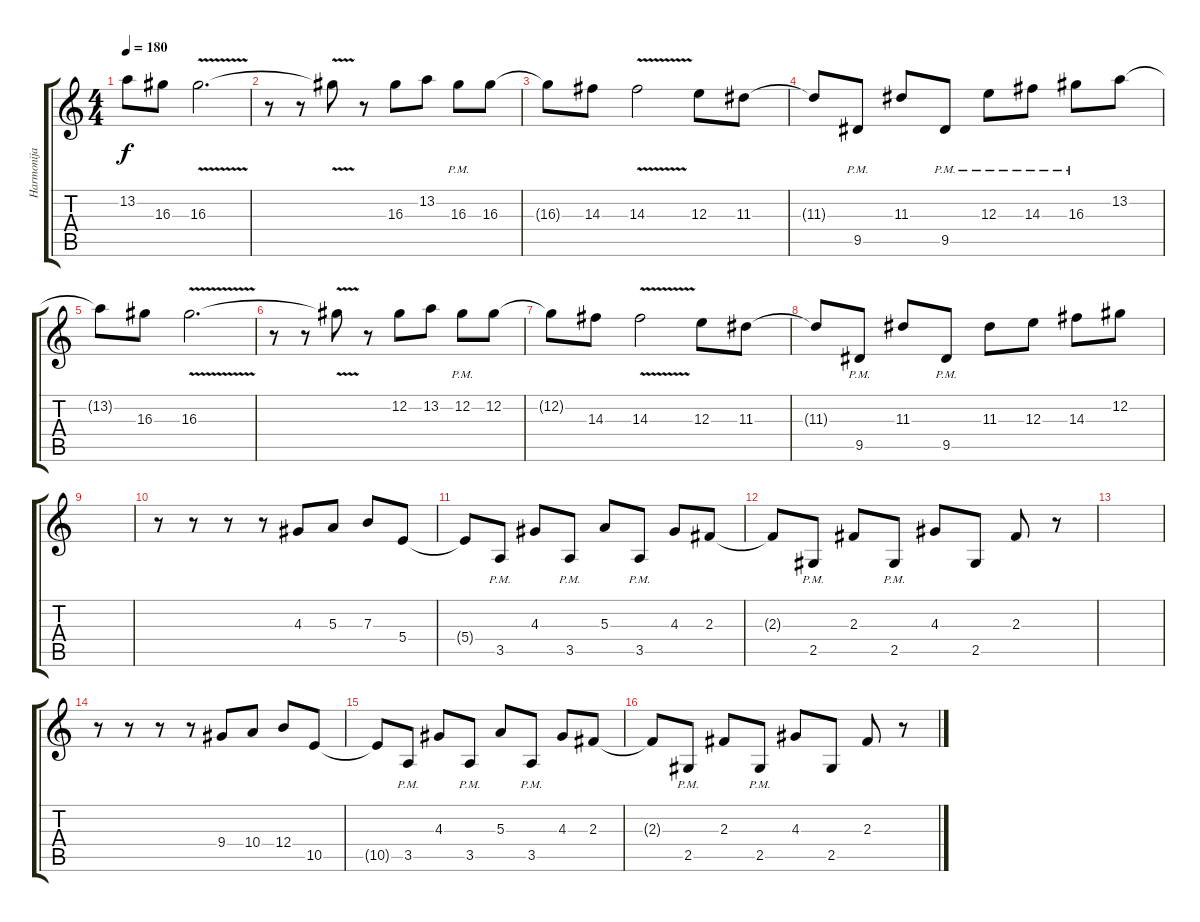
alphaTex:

\track ("Harmonija" "Harmonija") {instrument distortionguitar}
\staff {score tabs}
\tuning (Db4 Ab3 E3 B2 Gb2 Db2) {hide}
\ts (4 4)
\tempo 180
\clef g2
\ks c
13.2{t}.8{dy f} 16.3.8 16.3{v}.2{d} |
r.8 r.8 16.3{v t}.8 r.8 16.3.8 13.2.8 16.3{pm}.8 16.3.8 |
16.3{t}.8 14.3.8 14.3{v}.2 12.3.8 11.3.8 |
11.3{t}.8 9.5{pm}.8 11.3.8 9.5{pm}.8 12.3{pm}.8 14.3{pm}.8 16.3{pm}.8 13.2.8 |
13.2{t}.8 16.3.8 16.3{v}.2{d} |
r.8 r.8 16.3{t}.8 r.8 12.2.8 13.2.8 12.2{pm}.8 12.2.8 |
12.2{t}.8 14.3.8 14.3{v}.2 12.3.8 11.3.8 |
11.3{t}.8 9.5{pm}.8 11.3.8 9.5{pm}.8 11.3.8 12.3.8 14.3.8 12.2.8 |
|
r.8 r.8 r.8 r.8 4.3.8 5.3.8 7.3.8 5.4.8 |
5.4{t}.8 3.5{pm}.8 4.3.8 3.5{pm}.8 5.3.8 3.5{pm}.8 4.3.8 2.3.8 |
2.3{t}.8 2.5{pm}.8 2.3.8 2.5{pm}.8 4.3.8 2.5.8 2.3.8 r.8 |
|
r.8 r.8 r.8 r.8 9.4.8 10.4.8 12.4.8 10.5.8 |
10.5{t}.8 3.5{pm}.8 4.3.8 3.5{pm}.8 5.3.8 3.5{pm}.8 4.3.8 2.3.8 |
2.3{t}.8 2.5{pm}.8 2.3.8 2.5{pm}.8 4.3.8 2.5.8 2.3.8 r.8
